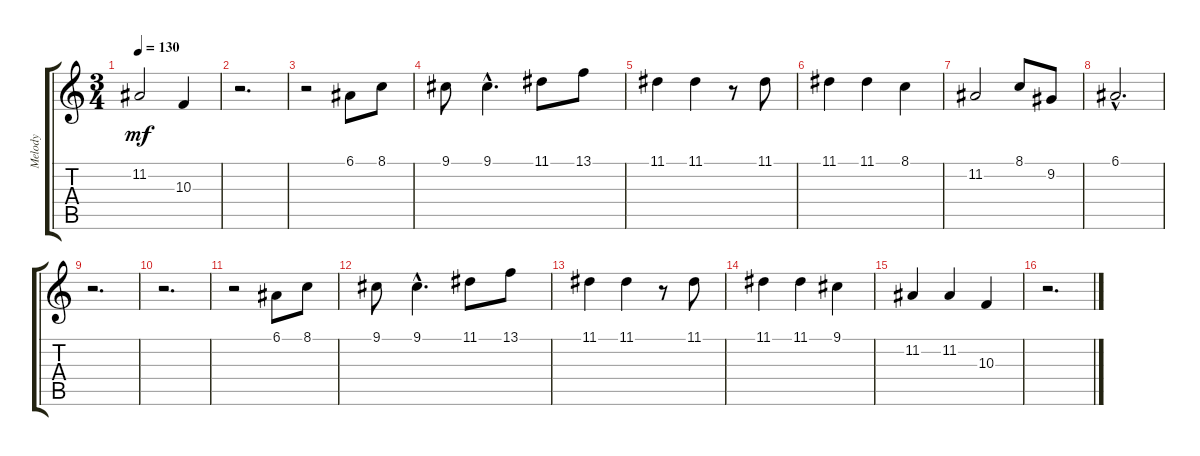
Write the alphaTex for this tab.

\track ("Melody" "Melody") {instrument panflute}
\staff {score tabs}
\tuning (E4 B3 G3 D3 A2 E2) {hide}
\ts (3 4)
\tempo 130
\clef g2
\ks c
11.2.2{dy mf} 10.3.4 |
r.2{d} |
r.2 6.1.8 8.1.8 |
9.1.8 9.1{hac}.4{d} 11.1.8 13.1.8 |
11.1.4 11.1.4 r.8 11.1.8 |
11.1.4 11.1.4 8.1.4 |
11.2.2 8.1.8 9.2.8 |
6.1{hac}.2{d} |
r.2{d} |
r.2{d} |
r.2 6.1.8 8.1.8 |
9.1.8 9.1{hac}.4{d} 11.1.8 13.1.8 |
11.1.4 11.1.4 r.8 11.1.8 |
11.1.4 11.1.4 9.1.4 |
11.2.4 11.2.4 10.3.4 |
r.2{d}
